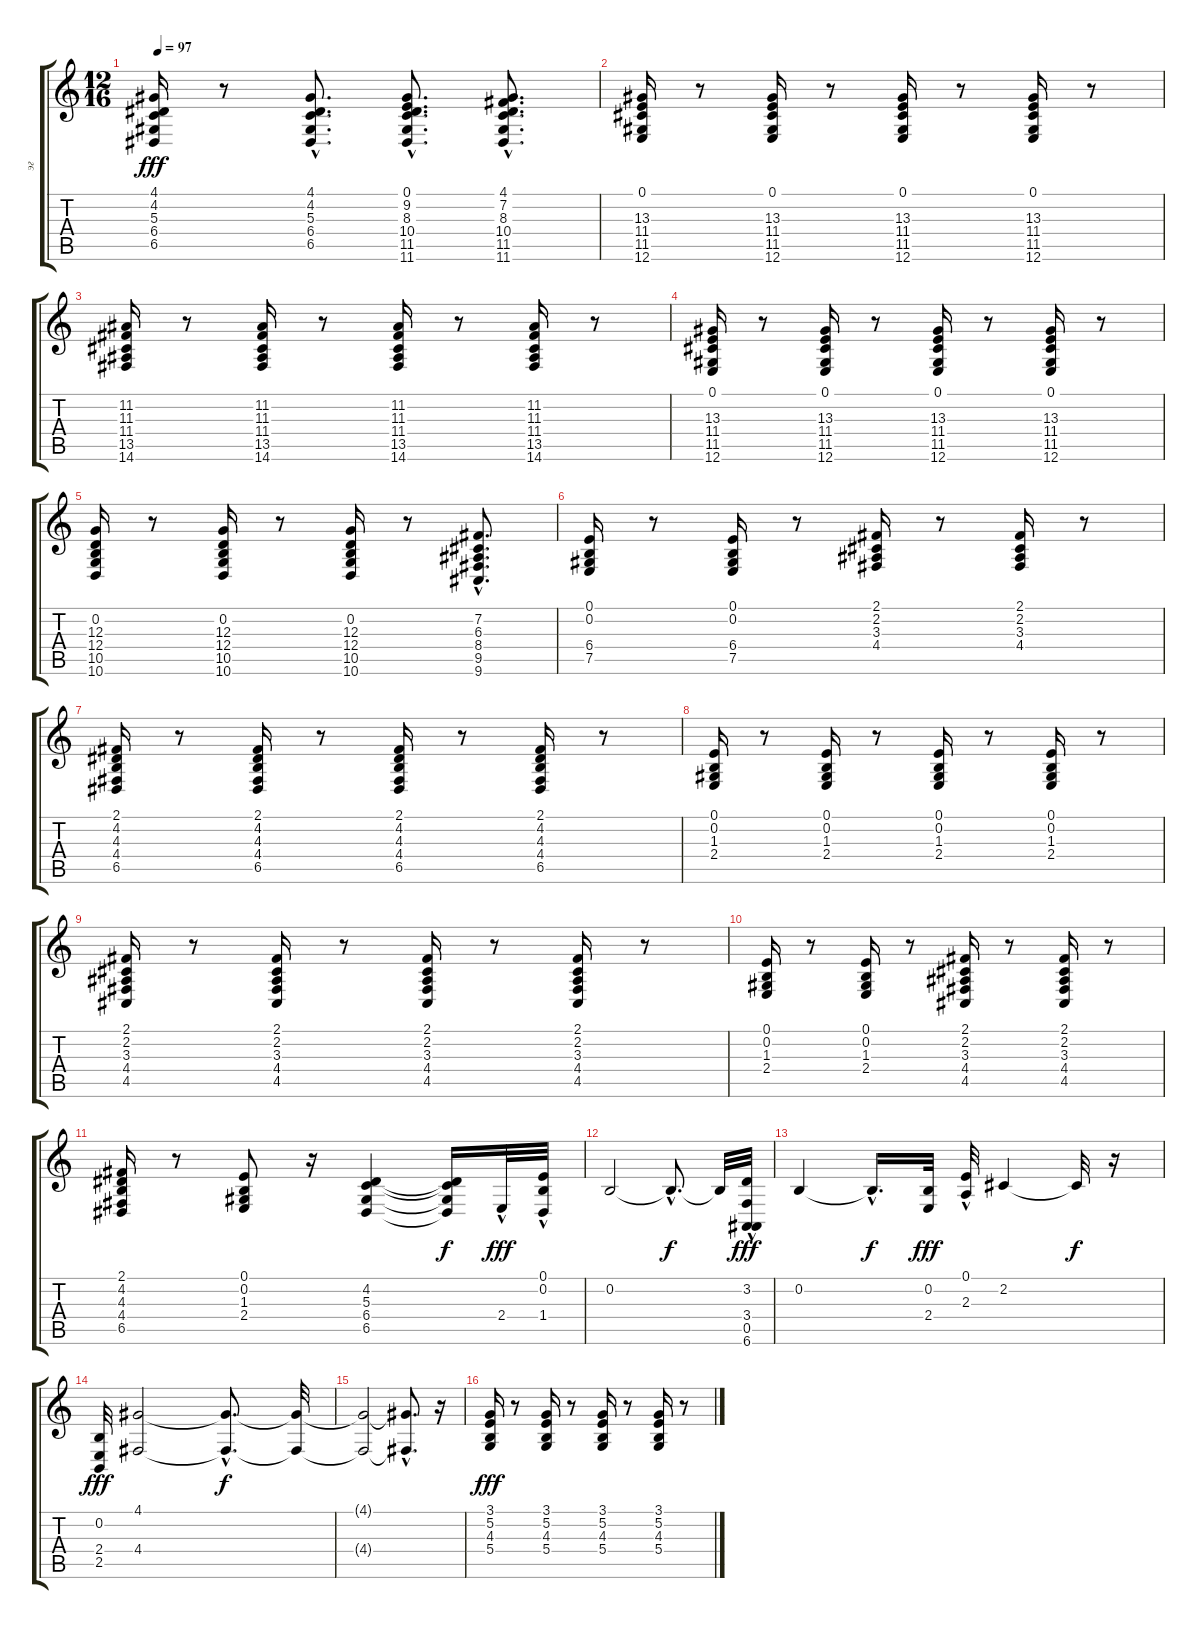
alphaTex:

\track ("эг" "эг") {instrument acousticgrandpiano}
\staff {score tabs}
\tuning (E4 B3 G3 D3 A2 E2) {hide}
\ts (12 16)
\tempo 97
\clef g2
\ks c
(4.1 4.2 5.3 6.4 6.5).16{dy fff} r.8 (4.1 4.2{hac} 5.3 6.4 6.5).8{d} (0.1{hac} 9.2 8.3 10.4 11.5 11.6).8{d} (4.1 7.2{hac} 8.3 10.4 11.5 11.6).8{d} |
(0.1 13.3 11.4 11.5 12.6).16 r.8 (0.1 13.3 11.4 11.5 12.6).16 r.8 (0.1 13.3 11.4 11.5 12.6).16 r.8 (0.1 13.3 11.4 11.5 12.6).16 r.8 |
(11.2 11.3 11.4 13.5 14.6).16 r.8 (11.2 11.3 11.4 13.5 14.6).16 r.8 (11.2 11.3 11.4 13.5 14.6).16 r.8 (11.2 11.3 11.4 13.5 14.6).16 r.8 |
(0.1 13.3 11.4 11.5 12.6).16 r.8 (0.1 13.3 11.4 11.5 12.6).16 r.8 (0.1 13.3 11.4 11.5 12.6).16 r.8 (0.1 13.3 11.4 11.5 12.6).16 r.8 |
(0.2 12.3 12.4 10.5 10.6).16 r.8 (0.2 12.3 12.4 10.5 10.6).16 r.8 (0.2 12.3 12.4 10.5 10.6).16 r.8 (7.2{hac} 6.3{hac} 8.4{hac} 9.5{hac} 9.6{hac}).8{d} |
(0.1 0.2 6.4 7.5).16 r.8 (0.1 0.2 6.4 7.5).16 r.8 (2.1 2.2 3.3 4.4).16 r.8 (2.1 2.2 3.3 4.4).16 r.8 |
(2.1 4.2 4.3 4.4 6.5).16 r.8 (2.1 4.2 4.3 4.4 6.5).16 r.8 (2.1 4.2 4.3 4.4 6.5).16 r.8 (2.1 4.2 4.3 4.4 6.5).16 r.8 |
(0.1 0.2 1.3 2.4).16 r.8 (0.1 0.2 1.3 2.4).16 r.8 (0.1 0.2 1.3 2.4).16 r.8 (0.1 0.2 1.3 2.4).16 r.8 |
(2.1 2.2 3.3 4.4 4.5).16 r.8 (2.1 2.2 3.3 4.4 4.5).16 r.8 (2.1 2.2 3.3 4.4 4.5).16 r.8 (2.1 2.2 3.3 4.4 4.5).16 r.8 |
(0.1 0.2 1.3 2.4).16 r.8 (0.1 0.2 1.3 2.4).16 r.8 (2.1 2.2 3.3 4.4 4.5).16 r.8 (2.1 2.2 3.3 4.4 4.5).16 r.8 |
(2.1 4.2 4.3 4.4 6.5).16 r.8 (0.1 0.2 1.3 2.4).8 r.16 (4.2 5.3 6.4 6.5).4 (4.2{t} 5.3{t} 6.4{t} 6.5{t}).16{dy f} 2.4{hac}.32{dy fff} (0.1{hac} 0.2{hac} 1.4{hac}).32 |
0.2.2 0.2{hac t}.8{d dy f} 0.2{t}.32 (3.2{hac} 3.4{hac} 0.5{hac} 6.6{hac}).32{dy fff} |
0.2.4 0.2{hac t}.16{d dy f} (0.2 2.4).32{dy fff} (0.1{hac} 2.3).32 2.2.4 2.2{t}.32{dy f} r.16 |
(0.2 2.4 2.5).32{dy fff} (4.1 4.4).2 (4.1{hac t} 4.4{hac t}).8{d dy f} (4.1{t} 4.4{t}).32 |
(4.1{t} 4.4{t}).2 (4.1{hac t} 4.4{hac t}).8{d} r.16 |
(3.1 5.2 4.3 5.4).16{dy fff} r.8 (3.1 5.2 4.3 5.4).16 r.8 (3.1 5.2 4.3 5.4).16 r.8 (3.1 5.2 4.3 5.4).16 r.8
